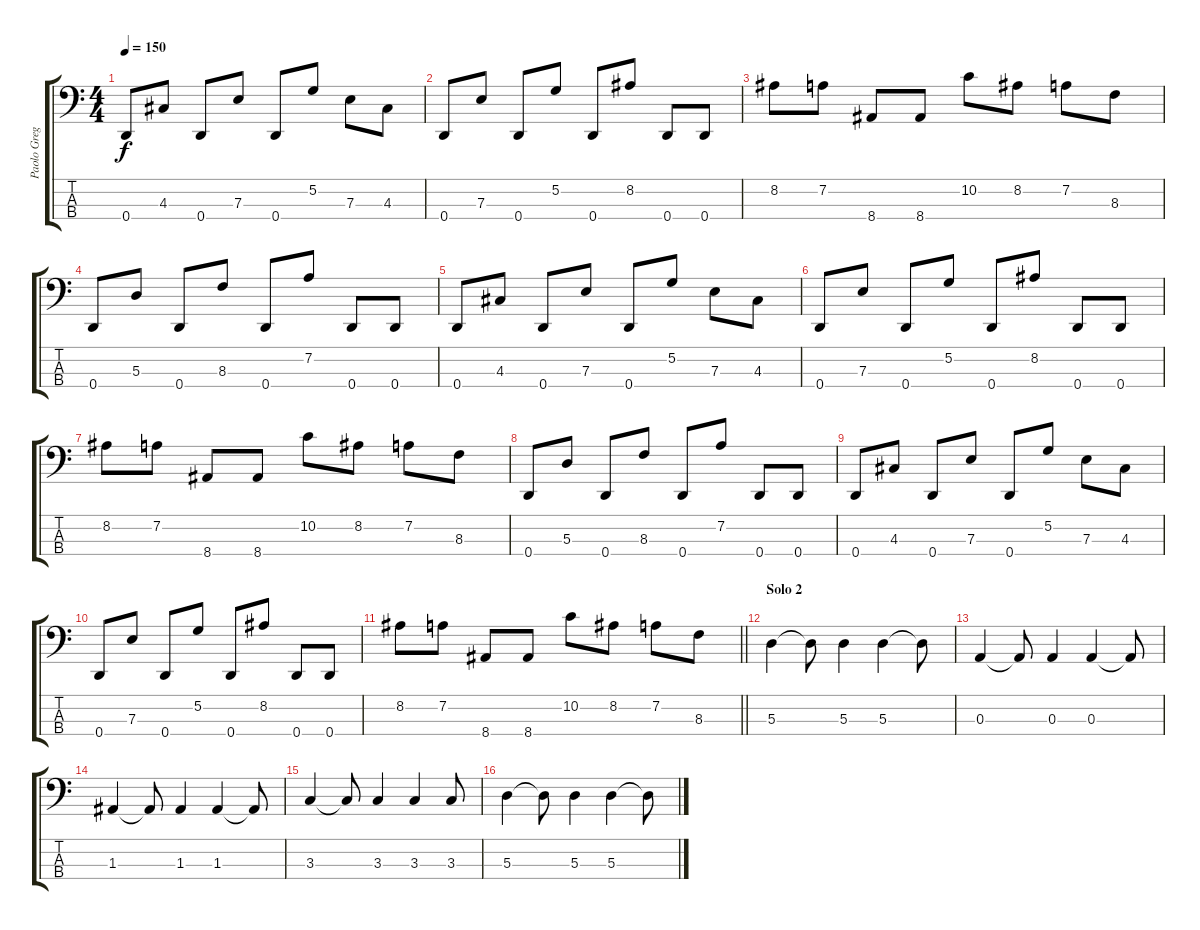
\track ("Paolo Gregoletto" "Paolo Greg") {instrument electricbasspick}
\staff {score tabs}
\tuning (G2 D2 A1 D1) {hide}
\ts (4 4)
\tempo 150
\clef f4
\ks c
0.4.8{dy f} 4.3.8 0.4.8 7.3.8 0.4.8 5.2.8 7.3.8 4.3.8 |
0.4.8 7.3.8 0.4.8 5.2.8 0.4.8 8.2.8 0.4.8 0.4.8 |
8.2.8 7.2.8 8.4.8 8.4.8 10.2.8 8.2.8 7.2.8 8.3.8 |
0.4.8 5.3.8 0.4.8 8.3.8 0.4.8 7.2.8 0.4.8 0.4.8 |
0.4.8 4.3.8 0.4.8 7.3.8 0.4.8 5.2.8 7.3.8 4.3.8 |
0.4.8 7.3.8 0.4.8 5.2.8 0.4.8 8.2.8 0.4.8 0.4.8 |
8.2.8 7.2.8 8.4.8 8.4.8 10.2.8 8.2.8 7.2.8 8.3.8 |
0.4.8 5.3.8 0.4.8 8.3.8 0.4.8 7.2.8 0.4.8 0.4.8 |
0.4.8 4.3.8 0.4.8 7.3.8 0.4.8 5.2.8 7.3.8 4.3.8 |
0.4.8 7.3.8 0.4.8 5.2.8 0.4.8 8.2.8 0.4.8 0.4.8 |
\barLineRight lightlight
8.2.8 7.2.8 8.4.8 8.4.8 10.2.8 8.2.8 7.2.8 8.3.8 |
\section ("" "Solo 2")
5.3.4 5.3{t}.8 5.3.4 5.3.4 5.3{t}.8 |
0.3.4 0.3{t}.8 0.3.4 0.3.4 0.3{t}.8 |
1.3.4 1.3{t}.8 1.3.4 1.3.4 1.3{t}.8 |
3.3.4 3.3{t}.8 3.3.4 3.3.4 3.3.8 |
5.3.4 5.3{t}.8 5.3.4 5.3.4 5.3{t}.8
